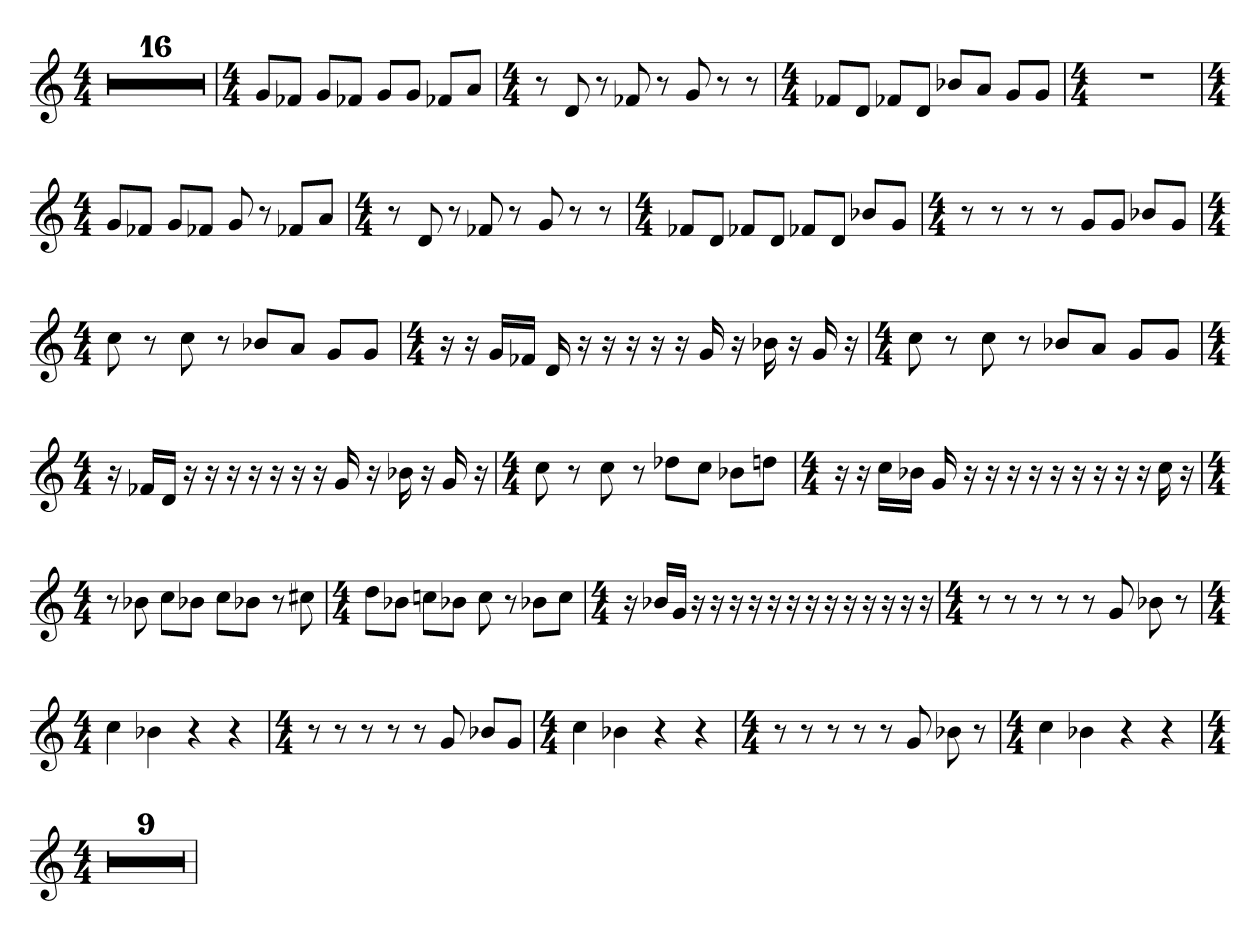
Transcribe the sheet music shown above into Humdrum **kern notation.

**kern
*part1
*staff1
*M4/4
=
1r
=
*M4/4
1r
=
*M4/4
1r
=
*M4/4
1r
=
*M4/4
1r
=
*M4/4
1r
=
*M4/4
1r
=
*M4/4
1r
=
*M4/4
1r
=
*M4/4
1r
=
*M4/4
1r
=
*M4/4
1r
=
*M4/4
1r
=
*M4/4
1r
=
*M4/4
1r
=
*M4/4
1r
=
*M4/4
8gL
8f-XJ
8gL
8f-XJ
8gL
8gJ
8f-XL
8aJ
=
*M4/4
8r
8d
8r
8f-X
8r
8g
8r
8r
=
*M4/4
8f-XL
8dJ
8f-XL
8dJ
8b-XL
8aJ
8gL
8gJ
=
*M4/4
1r
=
*M4/4
8gL
8f-XJ
8gL
8f-XJ
8g
8r
8f-XL
8aJ
=
*M4/4
8r
8d
8r
8f-X
8r
8g
8r
8r
=
*M4/4
8f-XL
8dJ
8f-XL
8dJ
8f-XL
8dJ
8b-XL
8gJ
=
*M4/4
8r
8r
8r
8r
8gL
8gJ
8b-XL
8gJ
=
*M4/4
8cc
8r
8cc
8r
8b-XL
8aJ
8gL
8gJ
=
*M4/4
16r
16r
16gLL
16f-XJJ
16d
16r
16r
16r
16r
16r
16g
16r
16b-X
16r
16g
16r
=
*M4/4
8cc
8r
8cc
8r
8b-XL
8aJ
8gL
8gJ
=
*M4/4
16r
16f-XLL
16dJJ
16r
16r
16r
16r
16r
16r
16r
16g
16r
16b-X
16r
16g
16r
=
*M4/4
8cc
8r
8cc
8r
8dd-XL
8ccJ
8b-XL
8ddnJ
=
*M4/4
16r
16r
16ccLL
16b-XJJ
16g
16r
16r
16r
16r
16r
16r
16r
16r
16r
16cc
16r
=
*M4/4
8r
8b-X
8ccL
8b-XJ
8ccL
8b-XJ
8r
8cc#X
=
*M4/4
8ddL
8b-XJ
8ccnL
8b-XJ
8cc
8r
8b-XL
8ccJ
=
*M4/4
16r
16b-XLL
16gJJ
16r
16r
16r
16r
16r
16r
16r
16r
16r
16r
16r
16r
16r
=
*M4/4
8r
8r
8r
8r
8r
8g
8b-X
8r
=
*M4/4
4cc
4b-X
4r
4r
=
*M4/4
8r
8r
8r
8r
8r
8g
8b-XL
8gJ
=
*M4/4
4cc
4b-X
4r
4r
=
*M4/4
8r
8r
8r
8r
8r
8g
8b-X
8r
=
*M4/4
4cc
4b-X
4r
4r
=
*M4/4
1r
=
*M4/4
1r
=
*M4/4
1r
=
*M4/4
1r
=
*M4/4
1r
=
*M4/4
1r
=
*M4/4
1r
=
*M4/4
1r
=
*M4/4
1r
=
*-
